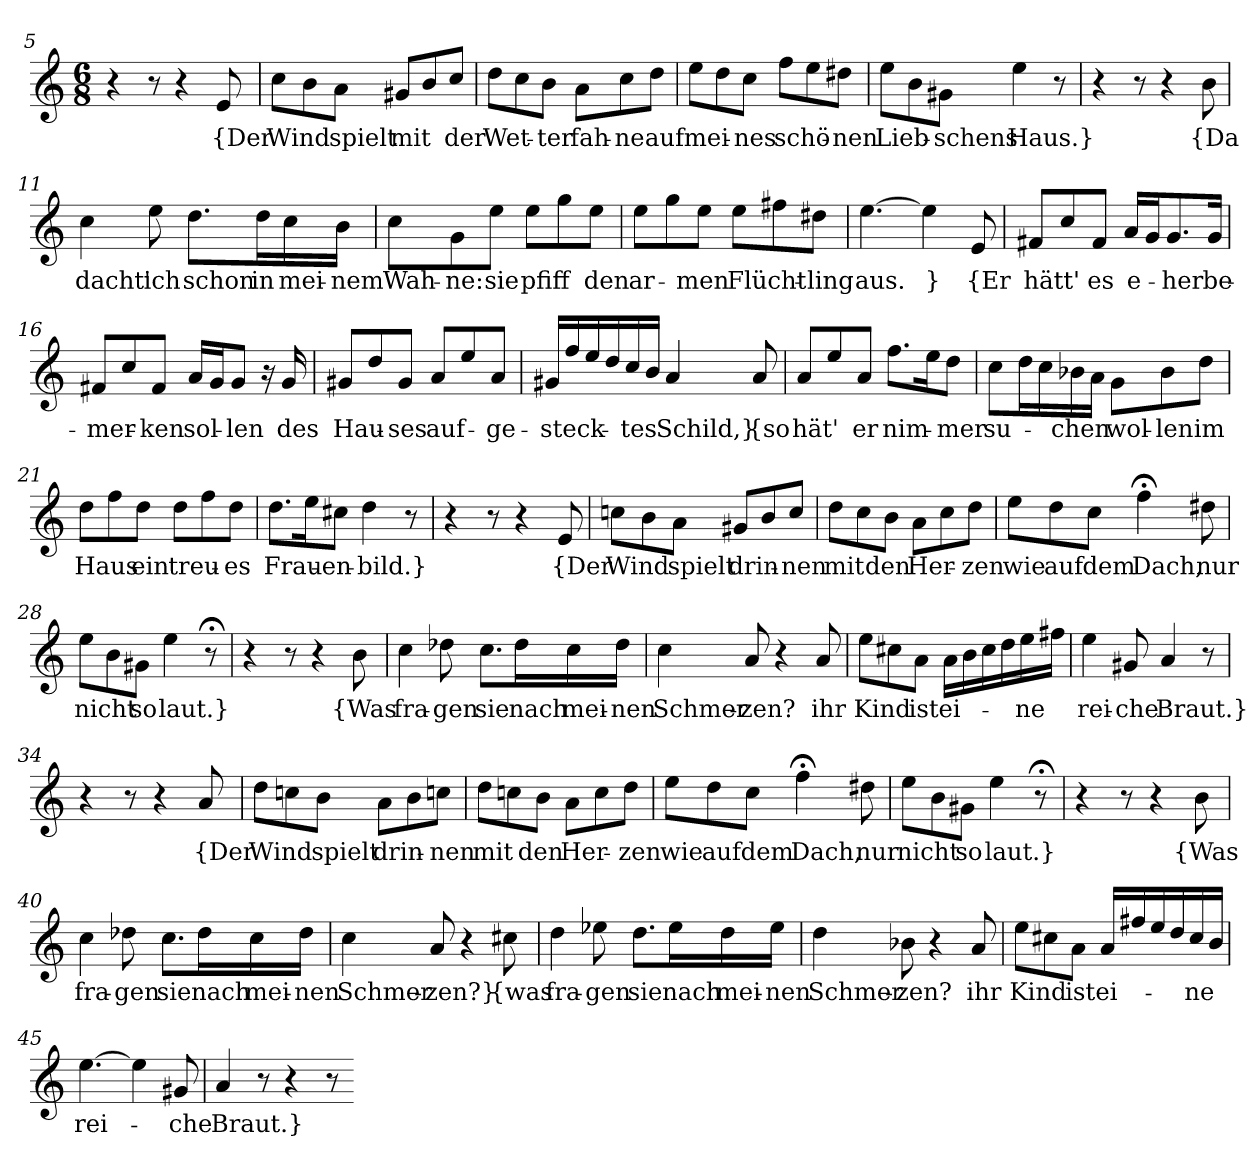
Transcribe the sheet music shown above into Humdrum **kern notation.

**kern	**text
*part1	*part1
*staff1	*staff1
*clefG2	*
*k[]	*
*M6/8	*
=5	=5
4r	.
8r	.
4r	.
8e	{Der
=6	=6
8cc\L	Wind
8b\	.
8a\J	spielt
8g#X/L	mit
8b/	.
8cc/J	der
=7	=7
8dd\L	Wet-
8cc\	.
8b\J	-ter
8a\L	fah-
8cc\	-ne
8dd\J	auf
=8	=8
8ee\L	mei-
8dd\	.
8cc\J	-nes
8ff\L	schö-
8ee\	.
8dd#X\J	-nen
=9	=9
8ee\L	Lieb-
8b\	.
8g#X\J	-schens
4ee	Haus.}
8r	.
=10	=10
4r	.
8r	.
4r	.
8b	{Da
=11	=11
4cc	dacht'
8ee	ich
8.dd\L	schon
16dd\L	in
16cc\	mei-
16b\JJ	-nem
=12	=12
8cc\L	Wah-
8g\	-ne:
8ee\J	sie
8ee\L	pfiff
8gg\	.
8ee\J	den
=13	=13
8ee\L	ar-
8gg\	.
8ee\J	-men
8ee\L	Flücht-
8ff#X\	.
8dd#X\J	-ling
=14	=14
[4.ee	aus.
4ee]	}
8e	{Er
=15	=15
8f#X/L	hätt'
8cc/	.
8f#/J	es
16a/LL	e-
16g/J	.
8.g/	-her
16g/Jk	be-
=16	=16
8f#X/L	-mer-
8cc/	.
8f#/J	-ken
16a/LL	sol-
16g/J	.
8g/J	-len
16r	.
16g	des
=17	=17
8g#X/L	Hau-
8dd/	.
8g#/J	-ses
8a/L	auf-
8ee/	.
8a/J	-ge-
=18	=18
16g#X/LL	-steck-
16ff/	.
16ee/	.
16dd/	.
16cc/	-tes
16b/JJ	.
4a	Schild,}
8a	{so
=19	=19
8a/L	hät'
8ee/	.
8a/J	er
8.ff\L	nim-
16ee\K	.
8dd\J	-mer
=20	=20
8cc\L	su-
16dd\L	.
16cc\	.
16b-X\	-chen
16a\JJ	.
8g\L	wol-
8b-\	-len
8dd\J	im
=21	=21
8dd\L	Haus
8ff\	.
8dd\J	ein
8dd\L	treu-
8ff\	.
8dd\J	-es
=22	=22
8.dd\L	Frau-
16ee\K	.
8cc#X\J	-en-
4dd	-bild.}
8r	.
=24	=24
4r	.
8r	.
4r	.
8e	{Der
=25	=25
8ccn\L	Wind
8b\	.
8a\J	spielt
8g#X/L	drin-
8b/	.
8cc/J	-nen
=26	=26
8dd\L	mit
8cc\	.
8b\J	den
8a\L	Her-
8cc\	.
8dd\J	-zen
=27	=27
8ee\L	wie
8dd\	auf
8cc\J	dem
4ff;<	Dach,
8dd#X	nur
=28	=28
8ee\L	nicht
8b\	.
8g#X\J	so
4ee	laut.}
8r;<	.
=29	=29
4r	.
8r	.
4r	.
8b	{Was
=30	=30
4cc	fra-
8dd-X	-gen
8.cc\L	sie
16dd-\L	nach
16cc\	mei-
16dd-\JJ	-nen
=31	=31
4cc	Schmer-
8a	-zen?
4r	.
8a	ihr
=32	=32
8ee\L	Kind
8cc#X\	.
8a\J	ist
16a\LL	ei-
16b\	.
16cc#\	.
16dd\	.
16ee\	-ne
16ff#X\JJ	.
=33	=33
4ee	rei-
8g#X	-che
4a	Braut.}
8r	.
=34	=34
4r	.
8r	.
4r	.
8a	{Der
=35	=35
8dd\L	Wind
8ccn\	.
8b\J	spielt
8a\L	drin-
8b\	.
8ccn\J	-nen
=36	=36
8dd\L	mit
8ccn\	.
8b\J	den
8a\L	Her-
8cc\	.
8dd\J	-zen
=37	=37
8ee\L	wie
8dd\	auf
8cc\J	dem
4ff;<	Dach,
8dd#X	nur
=38	=38
8ee\L	nicht
8b\	.
8g#X\J	so
4ee	laut.}
8r;<	.
=39	=39
4r	.
8r	.
4r	.
8b	{Was
=40	=40
4cc	fra-
8dd-X	-gen
8.cc\L	sie
16dd-\L	nach
16cc\	mei-
16dd-\JJ	-nen
=41	=41
4cc	Schmer-
8a	-zen?}
4r	.
8cc#X	{was
=42	=42
4dd	fra-
8ee-X	-gen
8.dd\L	sie
16ee-\L	nach
16dd\	mei-
16ee-\JJ	-nen
=43	=43
4dd	Schmer-
8b-X	-zen?
4r	.
8a	ihr
=44	=44
8ee\L	Kind
8cc#X\	.
8a\J	ist
16a/LL	ei-
16ff#X/	.
16ee/	.
16dd/	.
16cc#/	-ne
16b/JJ	.
=45	=45
[4.ee	rei-
4ee]	.
8g#X	-che
=46	=46
4a	Braut.}
8r	.
4r	.
8r	.
=-	=-
*-	*-
